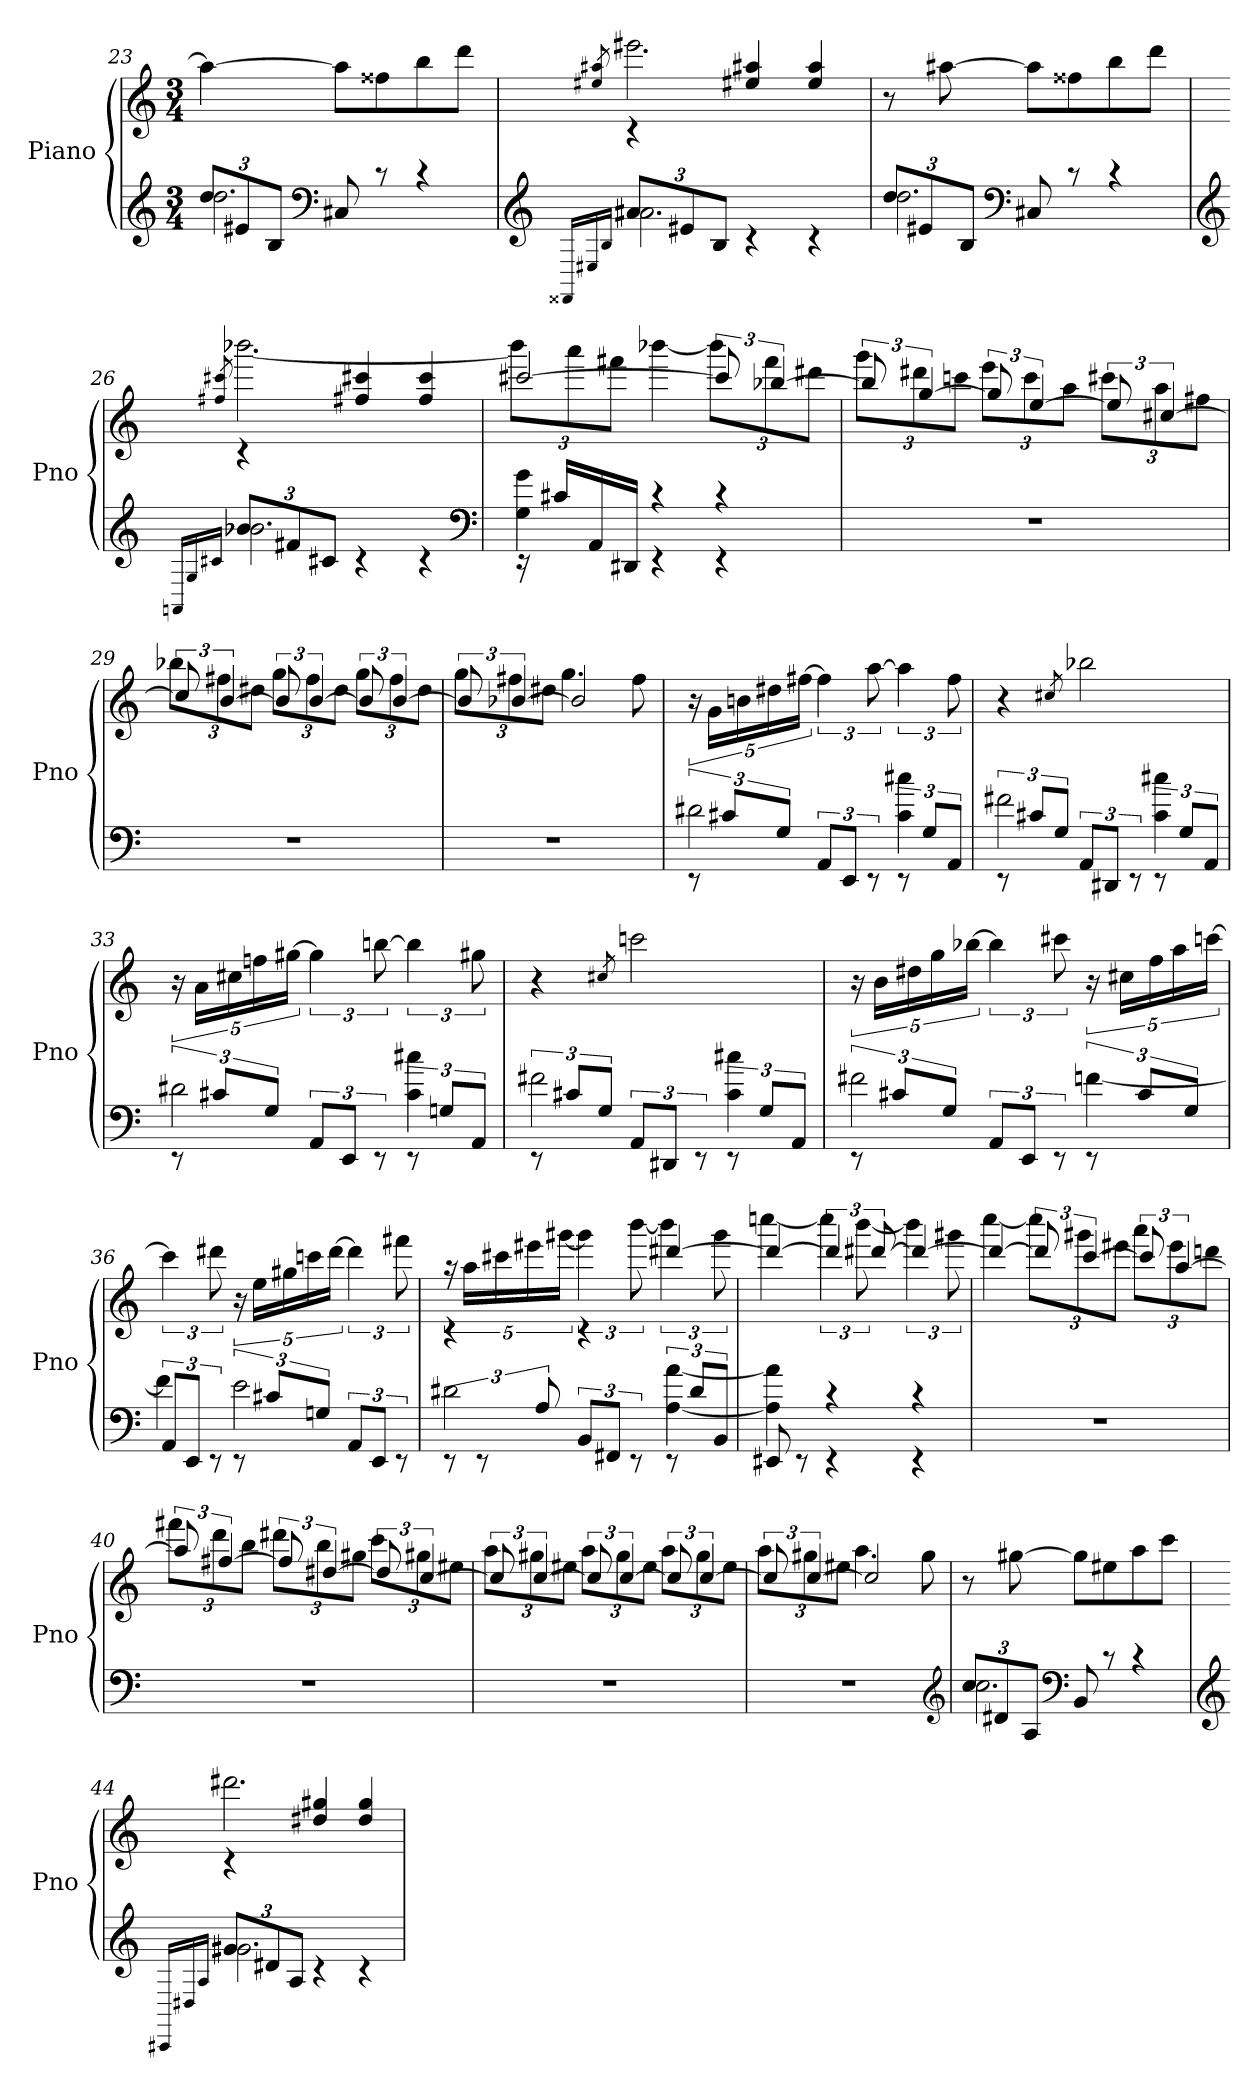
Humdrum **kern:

**kern	**kern
*part1	*part1
*staff2	*staff1
*I"Piano	*
*I'Pno	*
*clefG2	*clefG2
*k[]	*k[]
*M3/4	*M3/4
=23	=23
*^	*
12ddL	2.dd	4aa#_
12e#X	.	.
12BJ	.	.
*clefF4	*	*
8C#X	.	8aa#L]
8rc	.	8ff##X
4rc	.	8bb
.	.	8dddJ
=24	=24	=24
*clefG2	*	*
16qqFF##X/LL	.	.
16qqE#X/	.	.
16qqB/JJ	.	8qee#X/ 8qaa#X/
*	*	*^
12a#XL	2.a#X	4rc	2.eee#X
12e#X	.	.	.
12BJ	.	.	.
4rc	.	4ee#X 4aa#X	.
4rc	.	4ee# 4aa#	.
*	*	*v	*v
=25	=25	=25
12ddL	2.dd	8r
12e#X	.	.
.	.	[8aa#X
12BJ	.	.
*clefF4	*	*
8C#X	.	8aa#L]
8rc	.	8ff##X
4rc	.	8bb
.	.	8dddJ
=26	=26	=26
*clefG2	*	*
.	16qqAAn/LL	.
.	16qqG/	.
.	16qqc#X/JJ	8qff#X/ 8qccc#X/
*	*	*^
12b-XL	2.b-X	4rc	[2.bbb-X
12f#X	.	.	.
12c#XJ	.	.	.
4rc	.	4ff#X 4ccc#X	.
4rc	.	4ff# 4ccc#	.
*clefF4	*	*	*
=27	=27	=27	=27
16rEE	4G 4g	[2ccc#X	12bbb-L]
16c#XLL	.	.	.
.	.	.	12aaa
16AA	.	.	.
.	.	.	12fff#XJ
16DD#XJJ	.	.	.
4rEE	4rc	.	[4bbb-X
4rEE	4rc	12ccc#]	12bbb-L]
.	.	[6bb-X	12fff#
.	.	.	12ddd#XJ
*v	*v	*	*
=28	=28	=28
2.r	12bb-]	12gggL
.	[6gg	12ddd#X
.	.	12cccnJ
.	12gg]	12eeeL
.	[6ee	12ccc
.	.	12aaJ
.	12ee]	12ccc#XL
.	[6cc#X	12aa
.	.	12ff#XJ
=29	=29	=29
2.r	12cc#]	12bb-XL
.	[6b	12ff#X
.	.	12dd#XJ
.	12b]	12ggL
.	[6b	12ff#
.	.	12dd#J
.	12b]	12ggL
.	[6b	12ff#
.	.	12dd#J
=30	=30	=30
2.r	12b]	12ggL
.	[6b-X	12ff#X
.	.	12dd#XJ
.	2b-]	4.gg
.	.	8ff#
*	*v	*v
=31	=31
*^	*
12rEE	2d#X	20r
.	.	20gLL
12c#XL	.	.
.	.	20bn
.	.	20dd#X
12GJ	.	.
.	.	[20ff#XJJ
12AAL	.	6ff#]
12EEJ	.	.
12rEE	.	[12aa
12rEE	4c# 4cc#X	6aa]
12GL	.	.
12AAJ	.	12ff#
=32	=32	=32
12rEE	2f#X	4r
12c#XL	.	.
12GJ	.	.
.	.	8qcc#X/
12AAL	.	2bb-X
12DD#XJ	.	.
12rEE	.	.
12rEE	4c# 4cc#X	.
12GL	.	.
12AAJ	.	.
=33	=33	=33
12rEE	2d#X	20r
.	.	20aLL
12c#XL	.	.
.	.	20cc#X
.	.	20ffn
12GJ	.	.
.	.	[20gg#XJJ
12AAL	.	6gg#]
12EEJ	.	.
12rEE	.	[12bbn
12rEE	4c# 4cc#X	6bb]
12GnL	.	.
12AAJ	.	12gg#X
=34	=34	=34
12rEE	2f#X	4r
12c#XL	.	.
12GJ	.	.
.	.	8qcc#X/
12AAL	.	2cccn
12DD#XJ	.	.
12rEE	.	.
12rEE	4c# 4cc#X	.
12GL	.	.
12AAJ	.	.
=35	=35	=35
12rEE	2f#X	20r
.	.	20bLL
12c#XL	.	.
.	.	20dd#X
.	.	20gg
12GJ	.	.
.	.	[20bb-XJJ
12AAL	.	6bb-]
12EEJ	.	.
12rEE	.	12ccc#X
12rEE	[4fn	20r
.	.	20cc#XLL
12c#L	.	.
.	.	20ff
.	.	20aa
12GJ	.	.
.	.	[20cccnJJ
=36	=36	=36
12AAL	4f]	6ccc]
12EEJ	.	.
12rEE	.	12ddd#X
12rEE	2e	20r
.	.	20eeLL
12c#XL	.	.
.	.	20gg#X
.	.	20cccn
12GnJ	.	.
.	.	[20ddd#JJ
12AAL	.	6ddd#]
12EEJ	.	.
12rEE	.	12fff#X
=37	=37	=37
*	*	*^
12rEE	2d#X	4rc	20raa
.	.	.	20aaLL
12rEE	.	.	.
.	.	.	20ccc#X
.	.	.	20eee#X
12A	.	.	.
.	.	.	[20ggg#XJJ
12BBL	.	4rc	6ggg#]
12FF#XJ	.	.	.
12rEE	.	.	[12bbb
12rEE	[4A [4a	[4ddd#X	6bbb]
12d#L	.	.	.
12BBJ	.	.	12ggg#
=38	=38	=38	=38
8EE#X	4A] 4a]	4ddd#_	[4ccccn
8rEE	.	.	.
4rEE	4rc	6ddd#]	6cccc]
.	.	[12ddd#X	[12bbb
4rEE	4rc	4ddd#_	6bbb]
.	.	.	12ggg#X
*v	*v	*	*
=39	=39	=39
2.r	4ddd#_	[4cccc
.	12ddd#]	12ccccL]
.	[6ccc	12ggg#X
.	.	12eee#XJ
.	12ccc]	12aaaL
.	[6aa	12eee#
.	.	12dddnJ
=40	=40	=40
2.r	12aa]	12fff#XL
.	[6ff#X	12ddd
.	.	12bbJ
.	12ff#]	12ddd#XL
.	[6dd#X	12bb
.	.	12gg#XJ
.	12dd#]	12cccL
.	[6cc	12gg#X
.	.	12ee#XJ
=41	=41	=41
2.r	12cc]	12aaL
.	[6cc	12gg#X
.	.	12ee#XJ
.	12cc]	12aaL
.	[6cc	12gg#
.	.	12ee#J
.	12cc]	12aaL
.	[6cc	12gg#
.	.	12ee#J
=42	=42	=42
2.r	12cc]	12aaL
.	[6cc	12gg#X
.	.	12ee#XJ
.	2cc]	4.aa
.	.	8gg#
*	*v	*v
*clefG2	*
=43	=43
*^	*
12ccL	2.cc	8r
12d#X	.	.
.	.	[8gg#X
12AJ	.	.
*clefF4	*	*
8BB	.	8gg#L]
8rc	.	8ee#X
4rc	.	8aa
.	.	8cccJ
=44	=44	=44
*clefG2	*	*
.	16qqCC#X/LL	.
.	16qqD#X/	.
.	16qqA/JJ	.
*	*	*^
12g#XL	2.g#X	4rc	2.ddd#X
12d#X	.	.	.
12AJ	.	.	.
4rc	.	4dd#X 4gg#X	.
4rc	.	4dd# 4gg#	.
*v	*v	*	*
*	*v	*v
=	=
*-	*-
